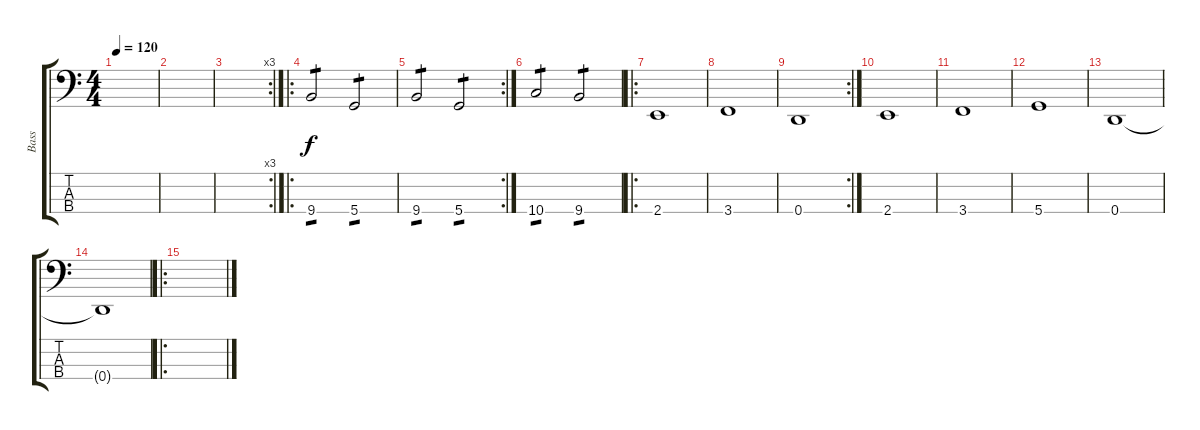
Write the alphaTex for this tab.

\track ("Bass" "Bass") {instrument electricbassfinger}
\staff {score tabs}
\tuning (F2 C2 G1 D1) {hide}
\ts (4 4)
\tempo 120
\clef f4
\ks c
|
|
\rc 3
|
\ro
9.4.2{tp 1} 5.4.2{tp 1} |
\rc 2
9.4.2{tp 1} 5.4.2{tp 1} |
10.4.2{tp 1} 9.4.2{tp 1} |
\ro
2.4.1 |
3.4.1 |
\rc 2
0.4.1 |
2.4.1 |
3.4.1 |
5.4.1 |
0.4.1 |
0.4{t}.1 |
\ro
